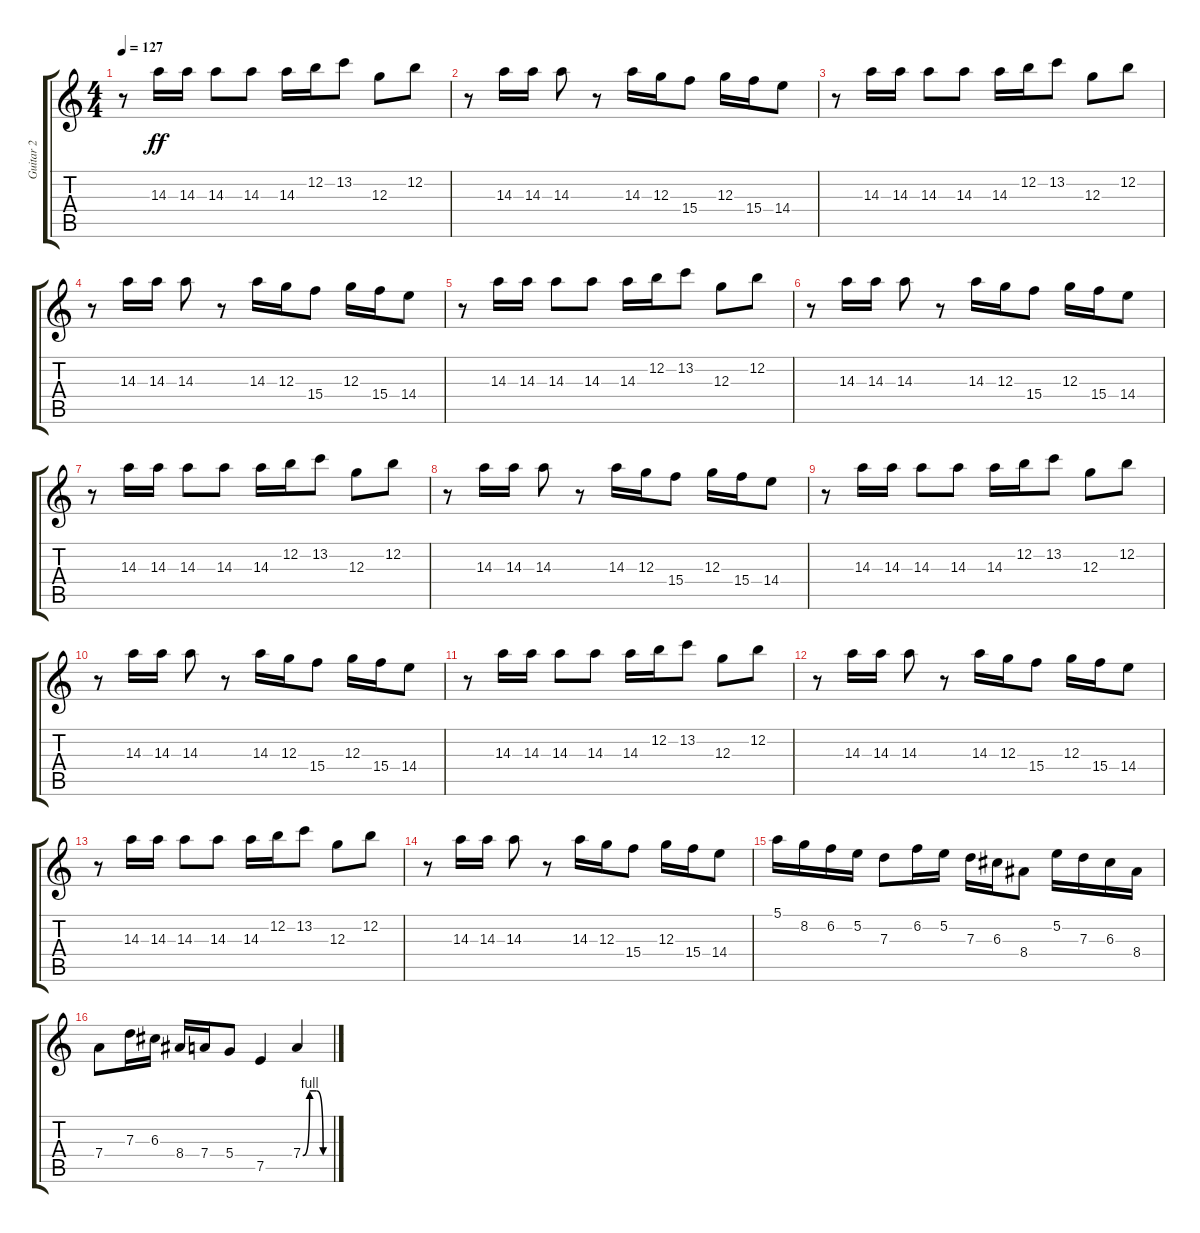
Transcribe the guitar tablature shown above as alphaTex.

\track ("Guitar 2" "Guitar 2") {instrument overdrivenguitar}
\staff {score tabs}
\tuning (E4 B3 G3 D3 A2 E2) {hide}
\ts (4 4)
\tempo 127
\clef g2
\ks c
r.8{dy ff} 14.3.16 14.3.16 14.3.8 14.3.8 14.3.16 12.2.16 13.2.8 12.3.8 12.2.8 |
r.8 14.3.16 14.3.16 14.3.8 r.8 14.3.16 12.3.16 15.4.8 12.3.16 15.4.16 14.4.8 |
r.8 14.3.16 14.3.16 14.3.8 14.3.8 14.3.16 12.2.16 13.2.8 12.3.8 12.2.8 |
r.8 14.3.16 14.3.16 14.3.8 r.8 14.3.16 12.3.16 15.4.8 12.3.16 15.4.16 14.4.8 |
r.8 14.3.16 14.3.16 14.3.8 14.3.8 14.3.16 12.2.16 13.2.8 12.3.8 12.2.8 |
r.8 14.3.16 14.3.16 14.3.8 r.8 14.3.16 12.3.16 15.4.8 12.3.16 15.4.16 14.4.8 |
r.8 14.3.16 14.3.16 14.3.8 14.3.8 14.3.16 12.2.16 13.2.8 12.3.8 12.2.8 |
r.8 14.3.16 14.3.16 14.3.8 r.8 14.3.16 12.3.16 15.4.8 12.3.16 15.4.16 14.4.8 |
r.8 14.3.16 14.3.16 14.3.8 14.3.8 14.3.16 12.2.16 13.2.8 12.3.8 12.2.8 |
r.8 14.3.16 14.3.16 14.3.8 r.8 14.3.16 12.3.16 15.4.8 12.3.16 15.4.16 14.4.8 |
r.8 14.3.16 14.3.16 14.3.8 14.3.8 14.3.16 12.2.16 13.2.8 12.3.8 12.2.8 |
r.8 14.3.16 14.3.16 14.3.8 r.8 14.3.16 12.3.16 15.4.8 12.3.16 15.4.16 14.4.8 |
r.8 14.3.16 14.3.16 14.3.8 14.3.8 14.3.16 12.2.16 13.2.8 12.3.8 12.2.8 |
r.8 14.3.16 14.3.16 14.3.8 r.8 14.3.16 12.3.16 15.4.8 12.3.16 15.4.16 14.4.8 |
5.1.16 8.2.16 6.2.16 5.2.16 7.3.8 6.2.16 5.2.16 7.3.16 6.3.16 8.4.8 5.2.16 7.3.16 6.3.16 8.4.16 |
7.4.8 7.3.16 6.3.16 8.4.16 7.4.16 5.4.8 7.5.4 7.4{be (custom 0 0 15 4 30 4 45 0 60 0)}.4
